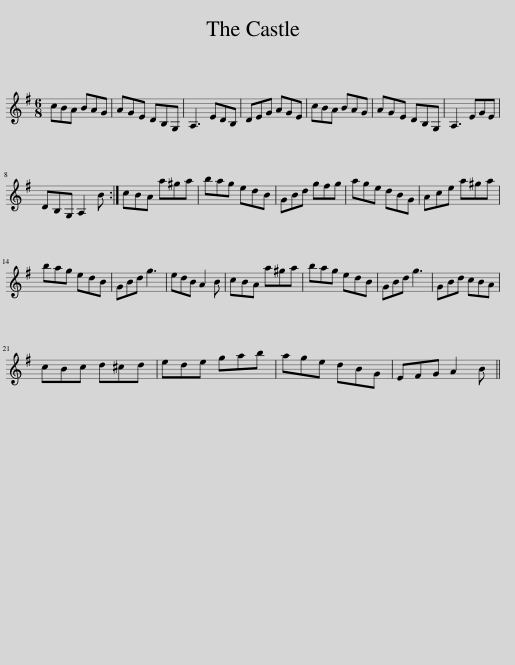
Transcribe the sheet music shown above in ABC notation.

X:1
L:1/8
M:6/8
I:linebreak $
K:G
V:1 treble
V:1
 cBA BAG | AGE DB,G, | A,3 EDB, | DEG AGE | cBA BAG | %5
 AGE DB,G, | A,3 EGE |$ DB,G, A,2 B :| cBA a^ga | bag edB | %10
 GBd gfg | age dBG | Ace a^ga |$ bag edB | GBd g3 | %15
 edB A2 B | cBA a^ga | bag edB | GBd g3 | GBd cBA |$ %20
 cBc d^cd | ede gab | age dBG | EFG A2 B || %24
